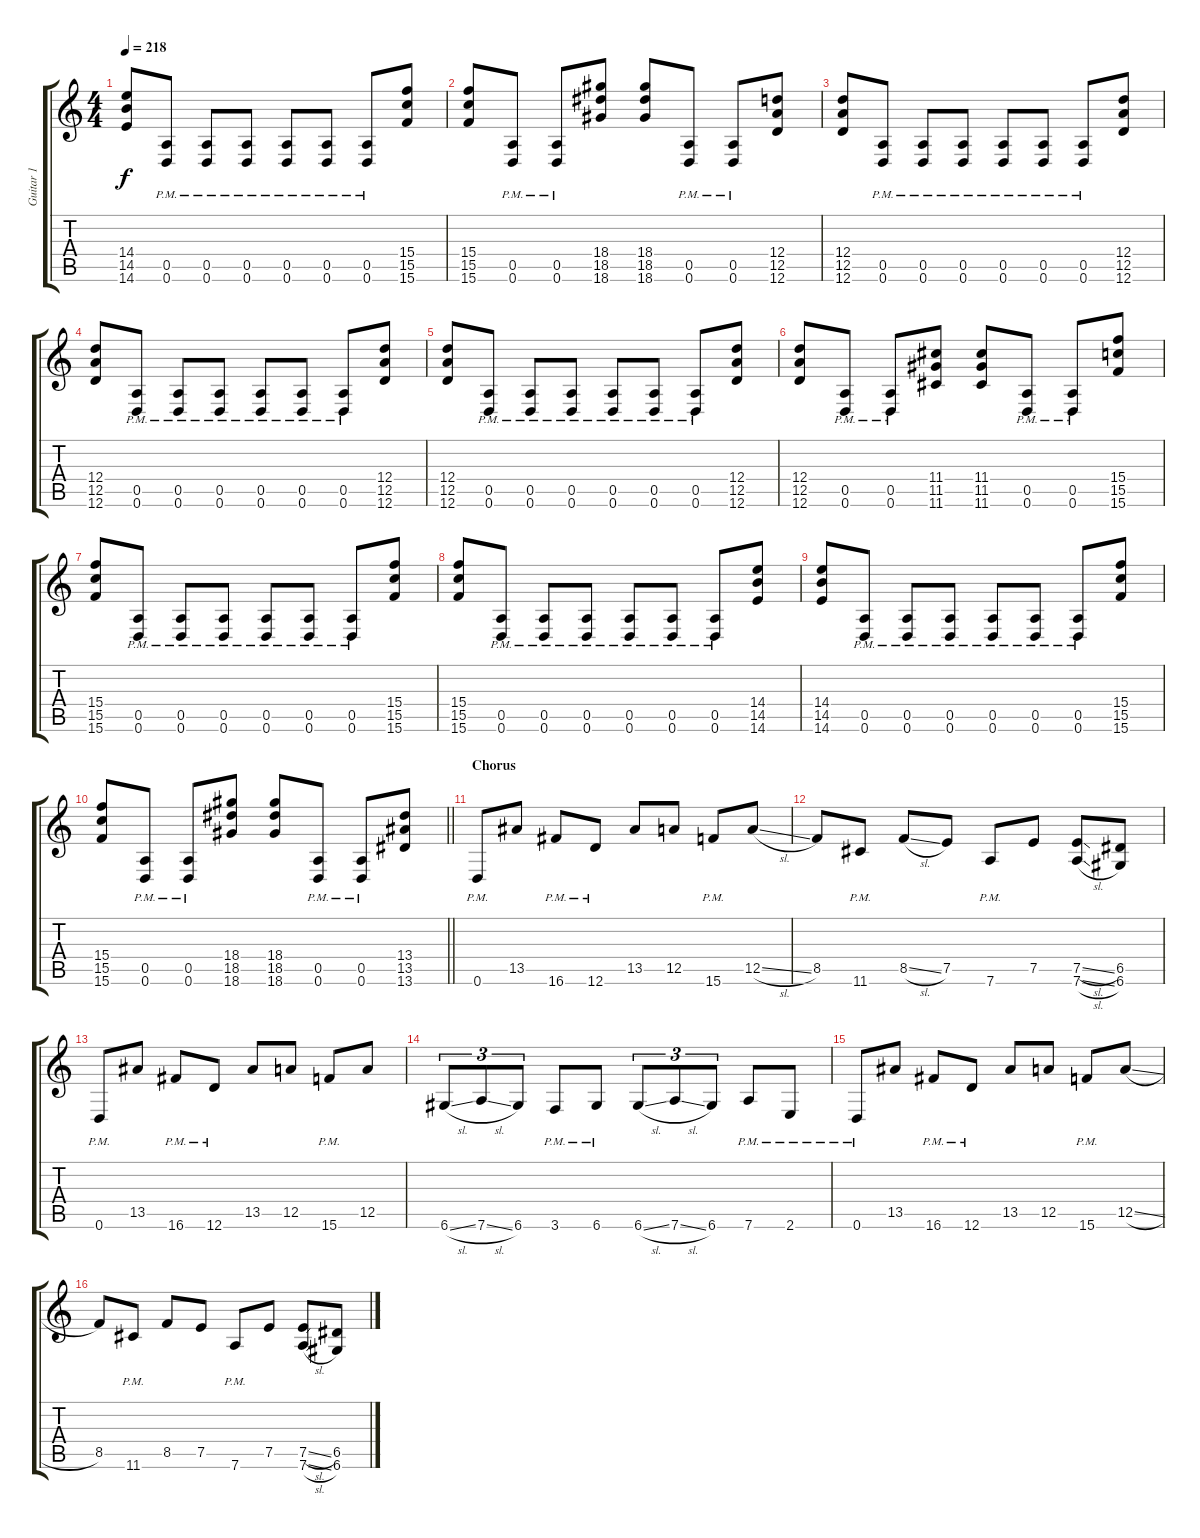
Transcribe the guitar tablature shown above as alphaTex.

\track ("Guitar 1" "Guitar 1") {instrument distortionguitar}
\staff {score tabs}
\tuning (E4 B3 G3 D3 A2 D2) {hide}
\ts (4 4)
\tempo 218
\clef g2
\ks c
(14.4 14.5 14.6).8{dy f} (0.5{pm} 0.6{pm}).8 (0.5{pm} 0.6{pm}).8 (0.5{pm} 0.6{pm}).8 (0.5{pm} 0.6{pm}).8 (0.5{pm} 0.6{pm}).8 (0.5{pm} 0.6{pm}).8 (15.4 15.5 15.6).8 |
(15.4 15.5 15.6).8 (0.5{pm} 0.6{pm}).8 (0.5{pm} 0.6{pm}).8 (18.4 18.5 18.6).8 (18.4 18.5 18.6).8 (0.5{pm} 0.6{pm}).8 (0.5{pm} 0.6{pm}).8 (12.4 12.5 12.6).8 |
(12.4 12.5 12.6).8 (0.5{pm} 0.6).8 (0.5{pm} 0.6).8 (0.5{pm} 0.6).8 (0.5{pm} 0.6).8 (0.5{pm} 0.6).8 (0.5{pm} 0.6).8 (12.4 12.5 12.6).8 |
(12.4 12.5 12.6).8 (0.5{pm} 0.6).8 (0.5{pm} 0.6).8 (0.5{pm} 0.6).8 (0.5{pm} 0.6).8 (0.5{pm} 0.6).8 (0.5{pm} 0.6).8 (12.4 12.5 12.6).8 |
(12.4 12.5 12.6).8 (0.5{pm} 0.6).8 (0.5{pm} 0.6).8 (0.5{pm} 0.6).8 (0.5{pm} 0.6).8 (0.5{pm} 0.6).8 (0.5{pm} 0.6).8 (12.4 12.5 12.6).8 |
(12.4 12.5 12.6).8 (0.5{pm} 0.6).8 (0.5{pm} 0.6).8 (11.4 11.5 11.6).8 (11.4 11.5 11.6).8 (0.5{pm} 0.6).8 (0.5{pm} 0.6).8 (15.4 15.5 15.6).8 |
(15.4 15.5 15.6).8 (0.5{pm} 0.6).8 (0.5{pm} 0.6).8 (0.5{pm} 0.6).8 (0.5{pm} 0.6).8 (0.5{pm} 0.6).8 (0.5{pm} 0.6).8 (15.4 15.5 15.6).8 |
(15.4 15.5 15.6).8 (0.5{pm} 0.6).8 (0.5{pm} 0.6).8 (0.5{pm} 0.6).8 (0.5{pm} 0.6).8 (0.5{pm} 0.6).8 (0.5{pm} 0.6).8 (14.4 14.5 14.6).8 |
(14.4 14.5 14.6).8 (0.5{pm} 0.6).8 (0.5{pm} 0.6).8 (0.5{pm} 0.6).8 (0.5{pm} 0.6).8 (0.5{pm} 0.6).8 (0.5{pm} 0.6).8 (15.4 15.5 15.6).8 |
\barLineRight lightlight
(15.4 15.5 15.6).8 (0.5{pm} 0.6).8 (0.5{pm} 0.6).8 (18.4 18.5 18.6).8 (18.4 18.5 18.6).8 (0.5{pm} 0.6).8 (0.5{pm} 0.6).8 (13.4 13.5 13.6).8 |
\section ("" "Chorus")
0.6{pm}.8 13.5.8 16.6{pm}.8 12.6{pm}.8 13.5.8 12.5.8 15.6{pm}.8 12.5{sl}.8 |
8.5.8 11.6{pm}.8 8.5{sl}.8 7.5.8 7.6{pm}.8 7.5.8 (7.5{sl} 7.6{sl}).8 (6.5 6.6).8 |
0.6{pm}.8 13.5.8 16.6{pm}.8 12.6{pm}.8 13.5.8 12.5.8 15.6{pm}.8 12.5.8 |
6.6{sl}.8{tu (3 2)} 7.6{sl}.8{tu (3 2)} 6.6.8{tu (3 2)} 3.6{pm}.8 6.6{pm}.8 6.6{sl}.8{tu (3 2)} 7.6{sl}.8{tu (3 2)} 6.6.8{tu (3 2)} 7.6{pm}.8 2.6{pm}.8 |
0.6{pm}.8 13.5.8 16.6{pm}.8 12.6{pm}.8 13.5.8 12.5.8 15.6{pm}.8 12.5{sl}.8 |
8.5.8 11.6{pm}.8 8.5.8 7.5.8 7.6{pm}.8 7.5.8 (7.5{sl} 7.6{sl}).8 (6.5 6.6).8
